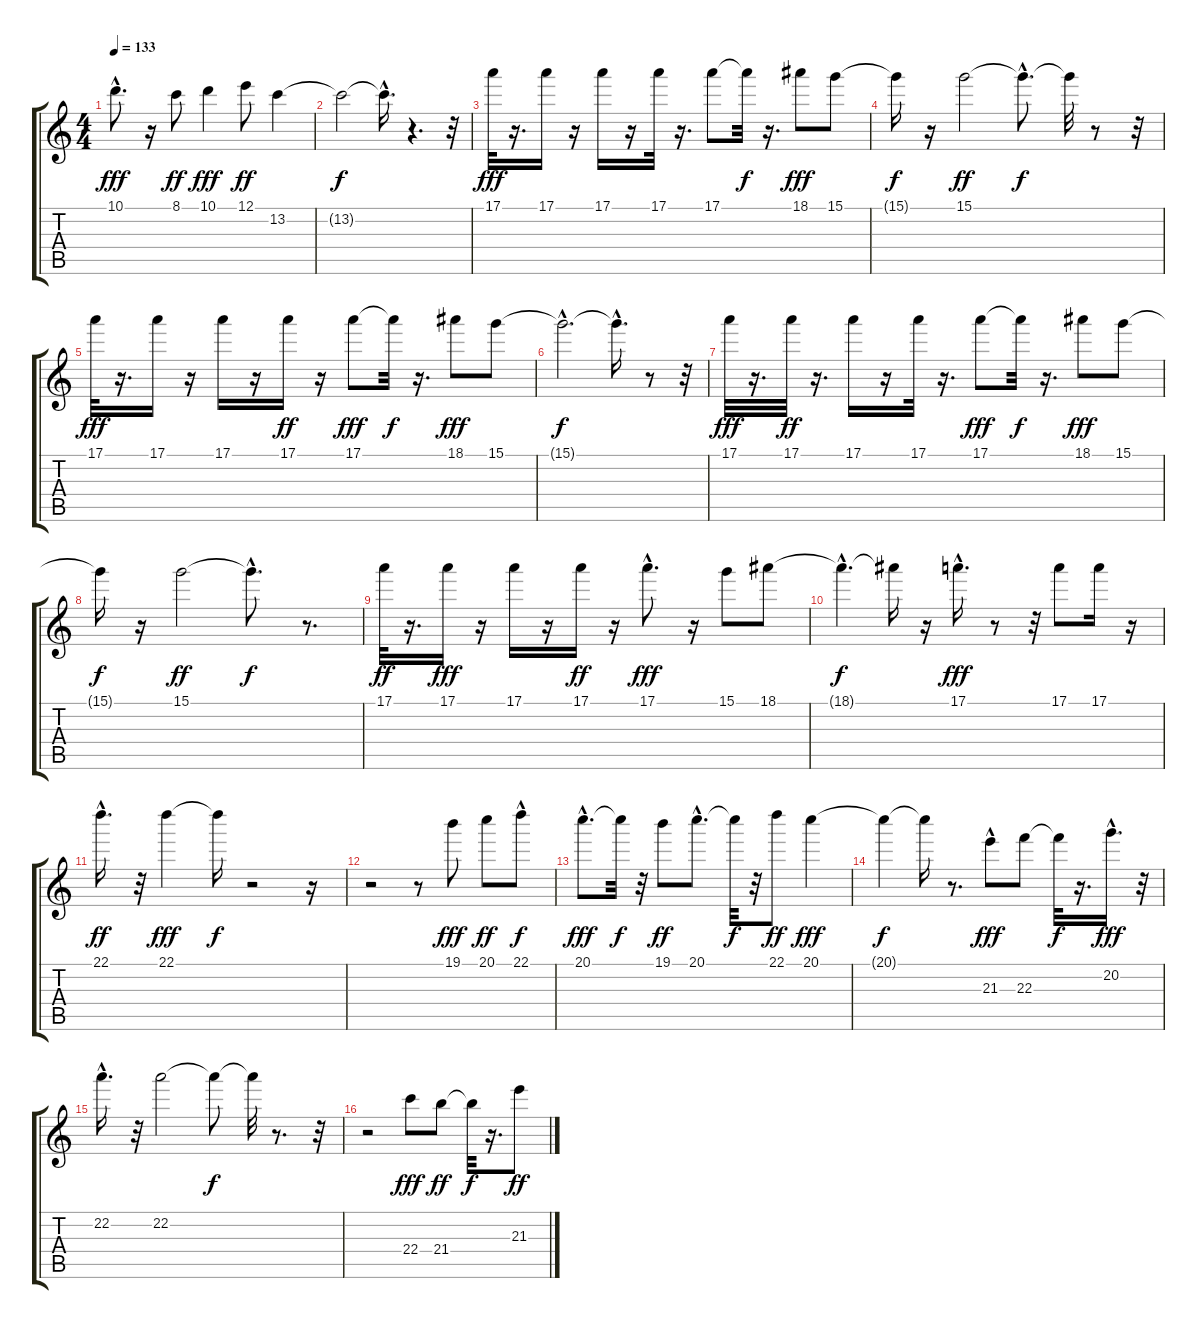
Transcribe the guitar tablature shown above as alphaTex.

\track "" {instrument electricbassfinger}
\staff {score tabs}
\tuning (E4 B3 G3 D3 A2 E2) {hide}
\ts (4 4)
\tempo 133
\clef g2
\ks c
10.1{hac}.8{d dy fff} r.16 8.1.8{dy ff} 10.1.4{dy fff} 12.1.8{dy ff} 13.2.4 |
13.2{t}.2{dy f} 13.2{hac t}.16{d} r.4{d} r.32 |
17.1.32{dy fff} r.16{d} 17.1.16 r.16 17.1.16 r.16 17.1.32 r.16{d} 17.1.8 17.1{t}.32{dy f} r.16{d} 18.1.8{dy fff} 15.1.8 |
15.1{t}.16{dy f} r.16 15.1.2{dy ff} 15.1{hac t}.8{d dy f} 15.1{t}.32 r.8 r.32 |
17.1.32{dy fff} r.16{d} 17.1.16 r.16 17.1.16 r.16 17.1.16{dy ff} r.16 17.1.8{dy fff} 17.1{t}.32{dy f} r.16{d} 18.1.8{dy fff} 15.1.8 |
15.1{hac t}.2{d dy f} 15.1{hac t}.16{d} r.8 r.32 |
17.1.32{dy fff} r.16{d} 17.1.32{dy ff} r.16{d} 17.1.16 r.16 17.1.32 r.16{d} 17.1.8{dy fff} 17.1{t}.32{dy f} r.16{d} 18.1.8{dy fff} 15.1.8 |
15.1{t}.16{dy f} r.16 15.1.2{dy ff} 15.1{hac t}.8{d dy f} r.8{d} |
17.1.32{dy ff} r.16{d} 17.1.16{dy fff} r.16 17.1.16 r.16 17.1.16{dy ff} r.16 17.1{hac}.8{d dy fff} r.16 15.1.8 18.1.8 |
18.1{hac t}.4{d dy f} 18.1{t}.16 r.16 17.1{hac}.16{d dy fff} r.8 r.32 17.1.8 17.1.16 r.16 |
22.1{hac}.16{d dy ff} r.32 22.1.4{dy fff} 22.1{t}.16{dy f} r.2 r.16 |
r.2 r.8 19.1.8{dy fff} 20.1.8{dy ff} 22.1{hac}.8{dy f} |
20.1{hac}.8{d dy fff} 20.1{t}.32{dy f} r.32 19.1.8{dy ff} 20.1{hac}.8{d} 20.1{t}.32{dy f} r.32 22.1.8{dy ff} 20.1.4{dy fff} |
20.1{t}.4{dy f} 20.1{t}.16 r.8{d} 21.3{hac}.8{dy fff} 22.3.8 22.3{t}.32{dy f} r.16{d} 20.2{hac}.16{d dy fff} r.32 |
22.2{hac}.16{d} r.32 22.2.2 22.2{t}.8{dy f} 22.2{t}.32 r.8{d} r.32 |
r.2 22.4.8{dy fff} 21.4.8{dy ff} 21.4{t}.32{dy f} r.16{d} 21.3.8{dy ff}
